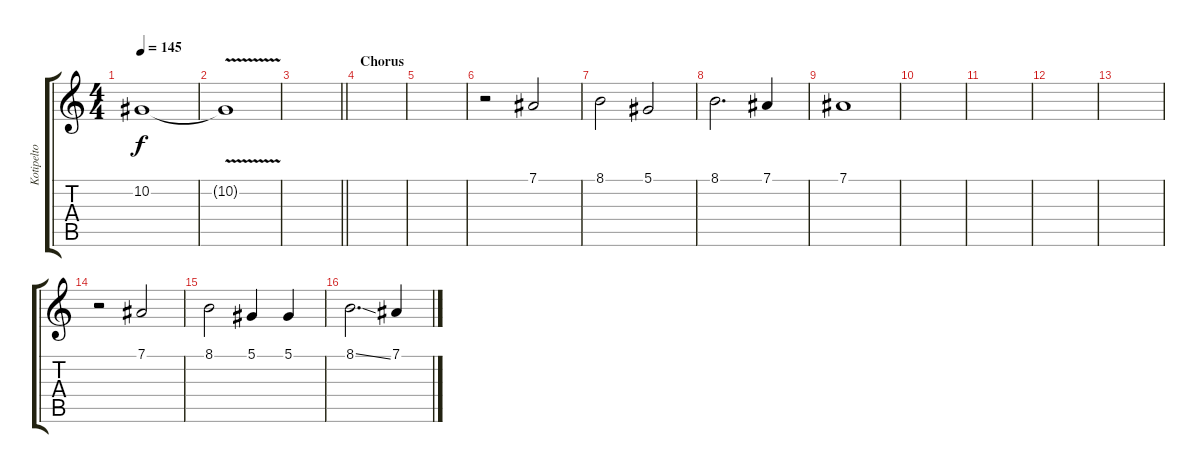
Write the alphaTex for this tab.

\track ("Kotipelto" "Kotipelto") {instrument lead6voice}
\staff {score tabs}
\tuning (Eb4 Bb3 Gb3 Db3 Ab2 Eb2) {hide}
\ts (4 4)
\tempo 145
\clef g2
\ks c
10.2.1{dy f} |
10.2{v t}.1 |
\barLineRight lightlight
|
\section ("" "Chorus")
|
|
r.2 7.1.2 |
8.1.2 5.1.2 |
8.1.2{d} 7.1.4 |
7.1.1 |
|
|
|
|
r.2 7.1.2 |
8.1.2 5.1.4 5.1.4 |
8.1{ss}.2{d} 7.1.4
